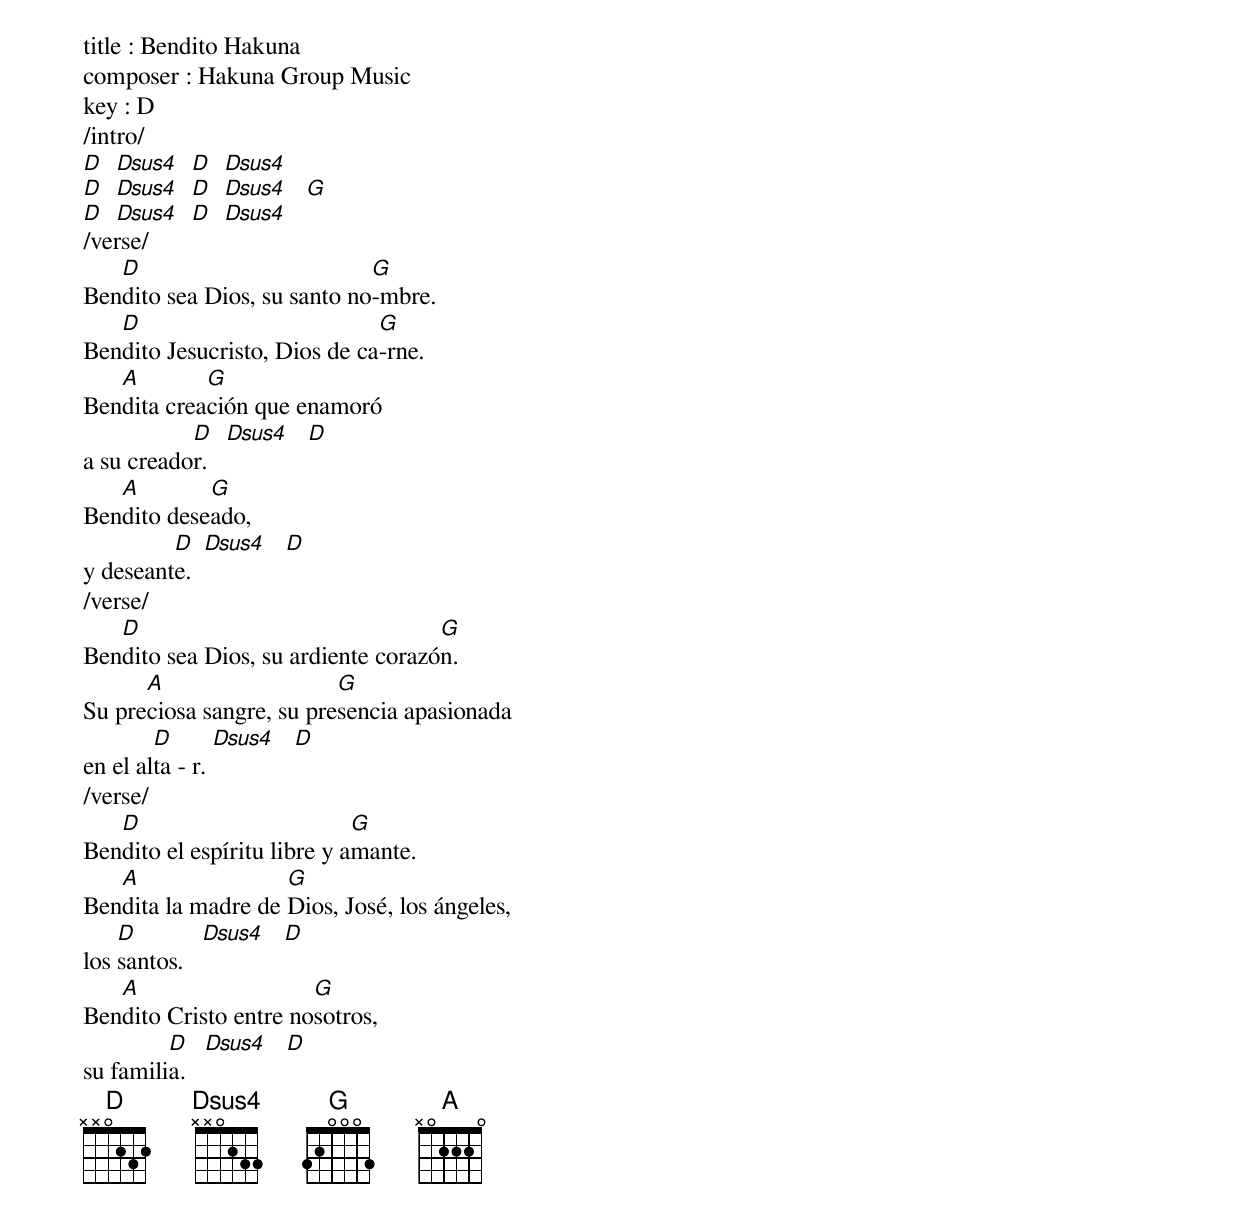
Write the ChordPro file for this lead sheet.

title : Bendito Hakuna
composer : Hakuna Group Music
key : D
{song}
/intro/
[D]  [Dsus4]  [D]  [Dsus4]
[D]  [Dsus4]  [D]  [Dsus4]   [G]
[D]  [Dsus4]  [D]  [Dsus4]
/verse/
Ben[D]dito sea Dios, su santo no[G]-mbre.
Ben[D]dito Jesucristo, Dios de ca[G]-rne.
Ben[A]dita crea[G]ción que enamoró
a su creado[D]r.   [Dsus4]   [D]
Ben[A]dito dese[G]ado,
y deseant[D]e.  [Dsus4]   [D]
/verse/
Ben[D]dito sea Dios, su ardiente corazó[G]n.
Su pre[A]ciosa sangre, su pre[G]sencia apasionada
en el al[D]ta - r. [Dsus4]   [D]
/verse/
Ben[D]dito el espíritu libre y a[G]mante.
Ben[A]dita la madre de [G]Dios, José, los ángeles,
los [D]santos.   [Dsus4]   [D]
Ben[A]dito Cristo entre no[G]sotros,
su famili[D]a.   [Dsus4]   [D]
